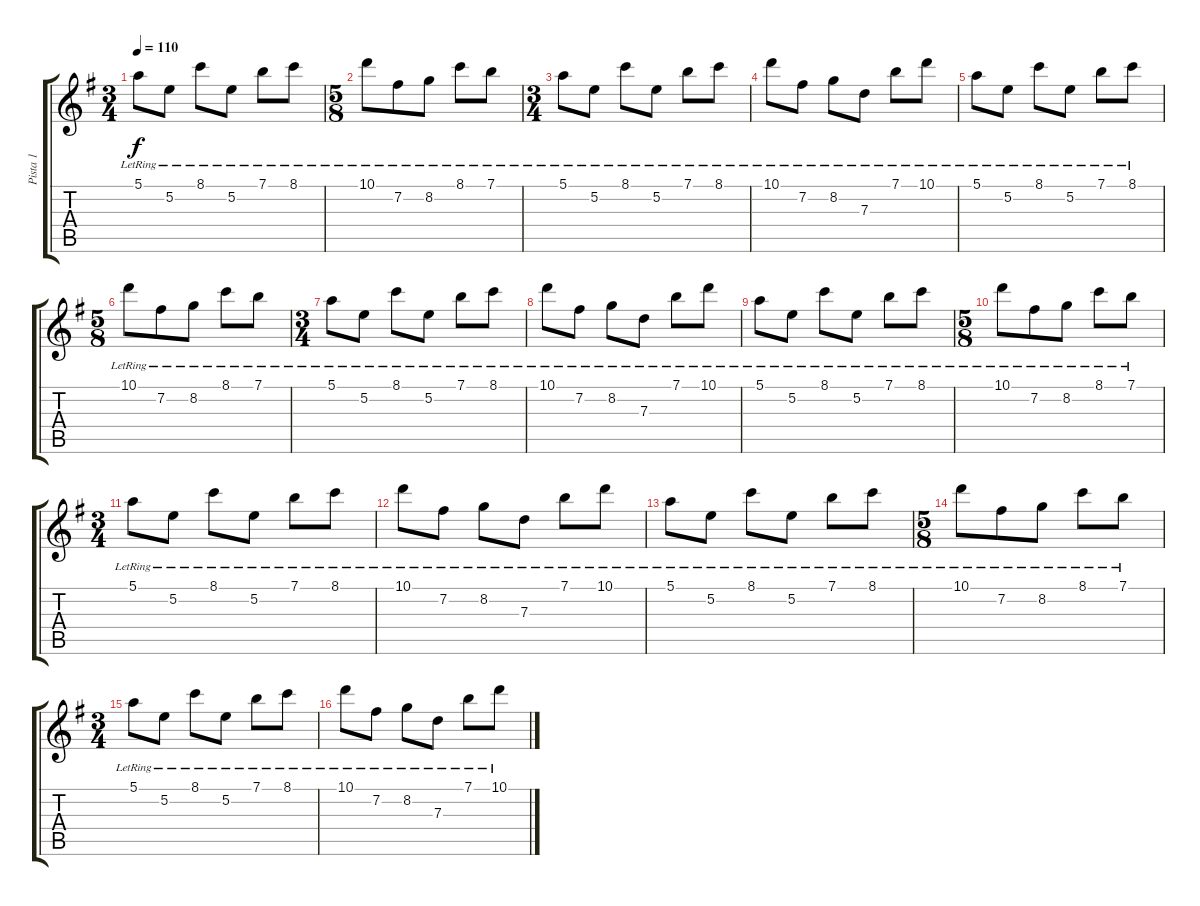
\track ("Pista 1" "Pista 1") {instrument electricguitarjazz}
\staff {score tabs}
\tuning (E4 B3 G3 D3 A2 E2) {hide}
\ts (3 4)
\tempo 110
\clef g2
\ks g
5.1{lr}.8{dy f} 5.2{lr}.8 8.1{lr}.8 5.2{lr}.8 7.1{lr}.8 8.1{lr}.8 |
\ts (5 8)
10.1{lr}.8 7.2{lr}.8 8.2{lr}.8 8.1{lr}.8 7.1{lr}.8 |
\ts (3 4)
5.1{lr}.8 5.2{lr}.8 8.1{lr}.8 5.2{lr}.8 7.1{lr}.8 8.1{lr}.8 |
10.1{lr}.8 7.2{lr}.8 8.2{lr}.8 7.3{lr}.8 7.1{lr}.8 10.1{lr}.8 |
5.1{lr}.8 5.2{lr}.8 8.1{lr}.8 5.2{lr}.8 7.1{lr}.8 8.1{lr}.8 |
\ts (5 8)
10.1{lr}.8 7.2{lr}.8 8.2{lr}.8 8.1{lr}.8 7.1{lr}.8 |
\ts (3 4)
5.1{lr}.8 5.2{lr}.8 8.1{lr}.8 5.2{lr}.8 7.1{lr}.8 8.1{lr}.8 |
10.1{lr}.8 7.2{lr}.8 8.2{lr}.8 7.3{lr}.8 7.1{lr}.8 10.1{lr}.8 |
5.1{lr}.8 5.2{lr}.8 8.1{lr}.8 5.2{lr}.8 7.1{lr}.8 8.1{lr}.8 |
\ts (5 8)
10.1{lr}.8 7.2{lr}.8 8.2{lr}.8 8.1{lr}.8 7.1{lr}.8 |
\ts (3 4)
5.1{lr}.8 5.2{lr}.8 8.1{lr}.8 5.2{lr}.8 7.1{lr}.8 8.1{lr}.8 |
10.1{lr}.8 7.2{lr}.8 8.2{lr}.8 7.3{lr}.8 7.1{lr}.8 10.1{lr}.8 |
5.1{lr}.8 5.2{lr}.8 8.1{lr}.8 5.2{lr}.8 7.1{lr}.8 8.1{lr}.8 |
\ts (5 8)
10.1{lr}.8 7.2{lr}.8 8.2{lr}.8 8.1{lr}.8 7.1{lr}.8 |
\ts (3 4)
5.1{lr}.8 5.2{lr}.8 8.1{lr}.8 5.2{lr}.8 7.1{lr}.8 8.1{lr}.8 |
10.1{lr}.8 7.2{lr}.8 8.2{lr}.8 7.3{lr}.8 7.1{lr}.8 10.1{lr}.8
